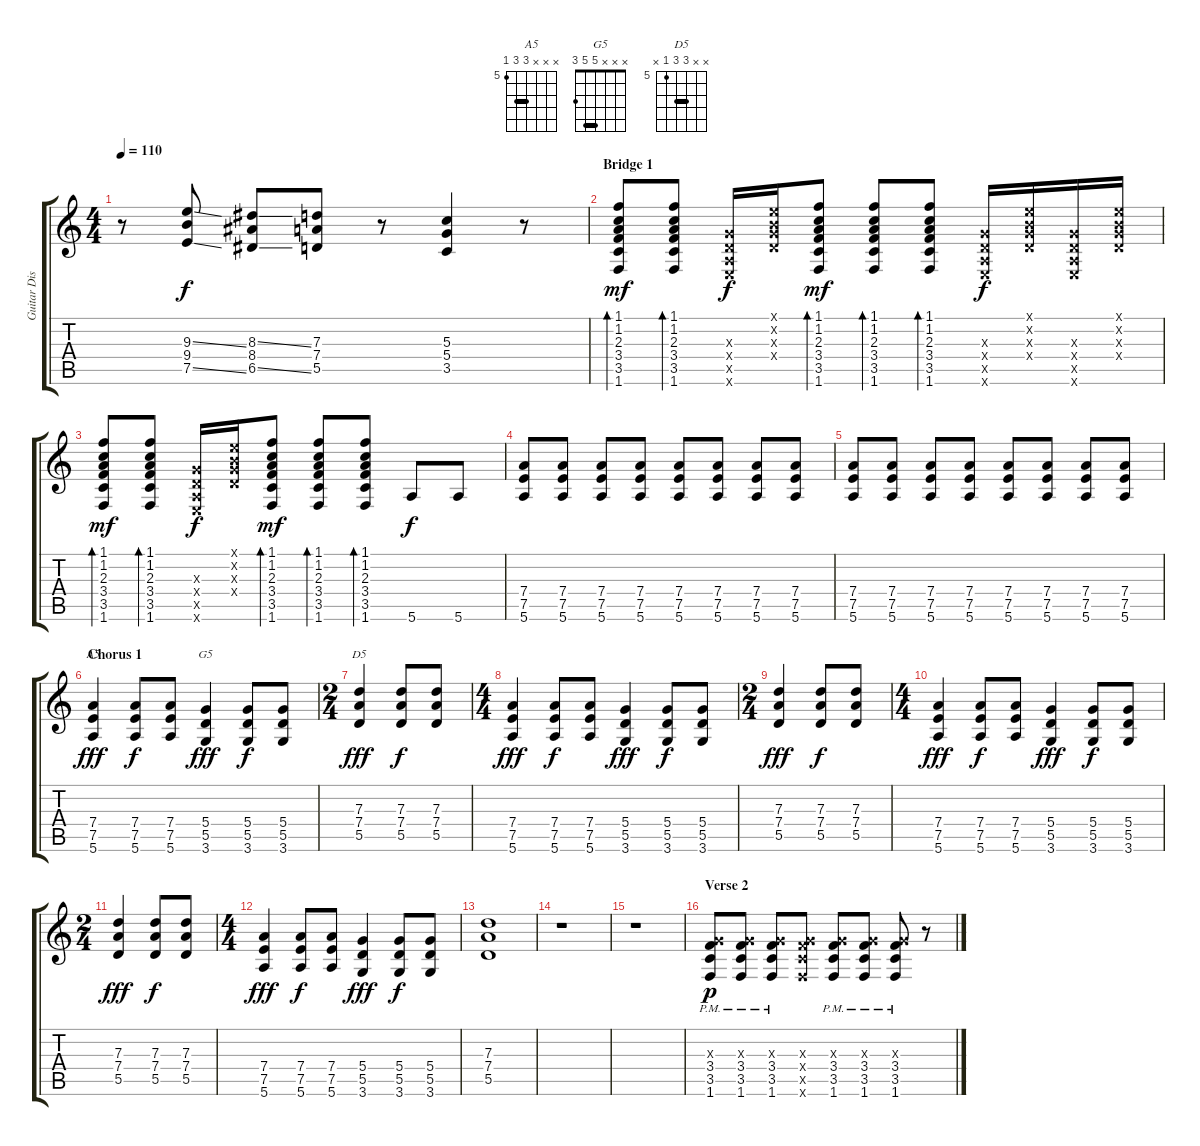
\track ("Guitar Disto " "Guitar Dis") {instrument distortionguitar}
\staff {score tabs}
\tuning (E4 B3 G3 D3 A2 E2) {hide}
\chord ("A5" x x x 7 7 5) {firstfret 5 barre 7}
\chord ("G5" x x x 5 5 3) {barre 5}
\chord ("D5" x x 7 7 5 x) {firstfret 5 barre 7}
\ts (4 4)
\tempo 110
\clef g2
\ks c
r.8{dy p} (9.3{ss} 9.4 7.5{ss}).8{dy f} (8.3{ss} 8.4 6.5{ss}).8 (7.3 7.4 5.5).8 r.8 (5.3 5.4 3.5).4 r.8 |
\section ("" "Bridge 1")
(1.1 1.2 2.3 3.4 3.5 1.6).8{bd 60 dy mf} (1.1 1.2 2.3 3.4 3.5 1.6).8{bd 60} (0.3{x} 0.4{x} 0.5{x} 0.6{x}).16{dy f} (0.1{x} 0.2{x} 0.3{x} 0.4{x}).16 (1.1 1.2 2.3 3.4 3.5 1.6).8{bd 60 dy mf} (1.1 1.2 2.3 3.4 3.5 1.6).8{bd 60} (1.1 1.2 2.3 3.4 3.5 1.6).8{bd 60} (0.3{x} 0.4{x} 0.5{x} 0.6{x}).16{dy f} (0.1{x} 0.2{x} 0.3{x} 0.4{x}).16 (0.3{x} 0.4{x} 0.5{x} 0.6{x}).16 (0.1{x} 0.2{x} 0.3{x} 0.4{x}).16 |
(1.1 1.2 2.3 3.4 3.5 1.6).8{bd 60 dy mf} (1.1 1.2 2.3 3.4 3.5 1.6).8{bd 60} (0.3{x} 0.4{x} 0.5{x} 0.6{x}).16{dy f} (0.1{x} 0.2{x} 0.3{x} 0.4{x}).16 (1.1 1.2 2.3 3.4 3.5 1.6).8{bd 60 dy mf} (1.1 1.2 2.3 3.4 3.5 1.6).8{bd 60} (1.1 1.2 2.3 3.4 3.5 1.6).8{bd 60} 5.6.8{dy f} 5.6.8 |
(7.4 7.5 5.6).8 (7.4 7.5 5.6).8 (7.4 7.5 5.6).8 (7.4 7.5 5.6).8 (7.4 7.5 5.6).8 (7.4 7.5 5.6).8 (7.4 7.5 5.6).8 (7.4 7.5 5.6).8 |
(7.4 7.5 5.6).8 (7.4 7.5 5.6).8 (7.4 7.5 5.6).8 (7.4 7.5 5.6).8 (7.4 7.5 5.6).8 (7.4 7.5 5.6).8 (7.4 7.5 5.6).8 (7.4 7.5 5.6).8 |
\section ("" "Chorus 1")
(7.4 7.5 5.6).4{ch "A5" dy fff} (7.4 7.5 5.6).8{dy f} (7.4 7.5 5.6).8 (5.4 5.5 3.6).4{ch "G5" dy fff} (5.4 5.5 3.6).8{dy f} (5.4 5.5 3.6).8 |
\ts (2 4)
(7.3 7.4 5.5).4{ch "D5" dy fff} (7.3 7.4 5.5).8{dy f} (7.3 7.4 5.5).8 |
\ts (4 4)
(7.4 7.5 5.6).4{dy fff} (7.4 7.5 5.6).8{dy f} (7.4 7.5 5.6).8 (5.4 5.5 3.6).4{dy fff} (5.4 5.5 3.6).8{dy f} (5.4 5.5 3.6).8 |
\ts (2 4)
(7.3 7.4 5.5).4{dy fff} (7.3 7.4 5.5).8{dy f} (7.3 7.4 5.5).8 |
\ts (4 4)
(7.4 7.5 5.6).4{dy fff} (7.4 7.5 5.6).8{dy f} (7.4 7.5 5.6).8 (5.4 5.5 3.6).4{dy fff} (5.4 5.5 3.6).8{dy f} (5.4 5.5 3.6).8 |
\ts (2 4)
(7.3 7.4 5.5).4{dy fff} (7.3 7.4 5.5).8{dy f} (7.3 7.4 5.5).8 |
\ts (4 4)
(7.4 7.5 5.6).4{dy fff} (7.4 7.5 5.6).8{dy f} (7.4 7.5 5.6).8 (5.4 5.5 3.6).4{dy fff} (5.4 5.5 3.6).8{dy f} (5.4 5.5 3.6).8 |
(7.3 7.4 5.5).1 |
r.1 |
r.1 |
\section ("" "Verse 2")
(0.3{x} 3.4{pm} 3.5 1.6).8{dy p} (0.3{x} 3.4{pm} 3.5 1.6).8 (0.3{x} 3.4{pm} 3.5 1.6).8 (0.3{x} 3.4{x} 3.5{x} 1.6{x}).8 (0.3{x} 3.4{pm} 3.5 1.6).8 (0.3{x} 3.4{pm} 3.5 1.6).8 (0.3{x} 3.4{pm} 3.5 1.6).8 r.8
